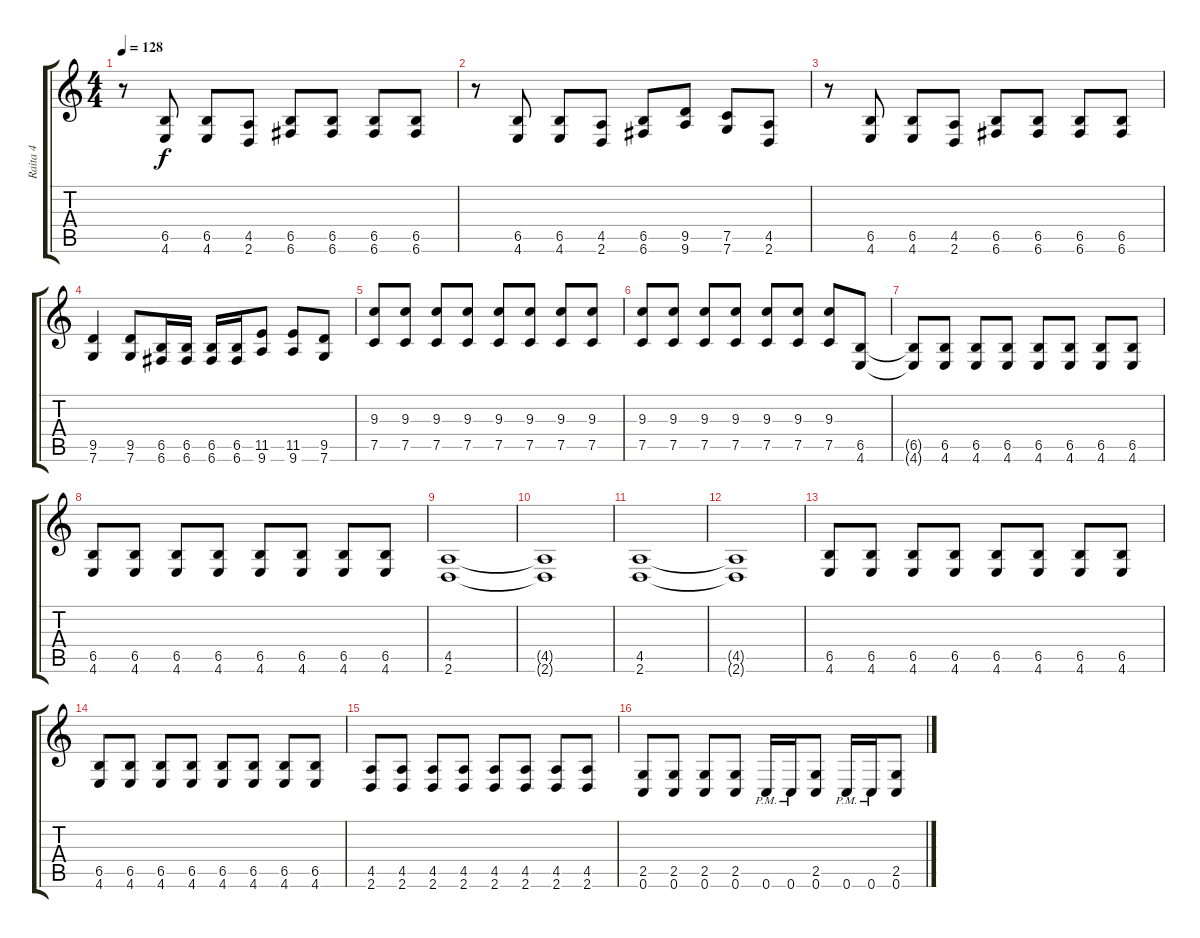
\track ("Raita 4" "Raita 4") {instrument distortionguitar}
\staff {score tabs}
\tuning (C4 G3 Eb3 Bb2 F2 C2) {hide}
\ts (4 4)
\tempo 128
\clef g2
\ks c
r.8{dy f} (6.5 4.6).8 (6.5 4.6).8 (4.5 2.6).8 (6.5 6.6).8 (6.5 6.6).8 (6.5 6.6).8 (6.5 6.6).8 |
r.8 (6.5 4.6).8 (6.5 4.6).8 (4.5 2.6).8 (6.5 6.6).8 (9.5 9.6).8 (7.5 7.6).8 (4.5 2.6).8 |
r.8 (6.5 4.6).8 (6.5 4.6).8 (4.5 2.6).8 (6.5 6.6).8 (6.5 6.6).8 (6.5 6.6).8 (6.5 6.6).8 |
(9.5 7.6).4 (9.5 7.6).8 (6.5 6.6).16 (6.5 6.6).16 (6.5 6.6).16 (6.5 6.6).16 (11.5 9.6).8 (11.5 9.6).8 (9.5 7.6).8 |
(9.3 7.5).8 (9.3 7.5).8 (9.3 7.5).8 (9.3 7.5).8 (9.3 7.5).8 (9.3 7.5).8 (9.3 7.5).8 (9.3 7.5).8 |
(9.3 7.5).8 (9.3 7.5).8 (9.3 7.5).8 (9.3 7.5).8 (9.3 7.5).8 (9.3 7.5).8 (9.3 7.5).8 (6.5 4.6).8 |
(6.5{t} 4.6{t}).8 (6.5 4.6).8 (6.5 4.6).8 (6.5 4.6).8 (6.5 4.6).8 (6.5 4.6).8 (6.5 4.6).8 (6.5 4.6).8 |
(6.5 4.6).8 (6.5 4.6).8 (6.5 4.6).8 (6.5 4.6).8 (6.5 4.6).8 (6.5 4.6).8 (6.5 4.6).8 (6.5 4.6).8 |
(4.5 2.6).1 |
(4.5{t} 2.6{t}).1 |
(4.5 2.6).1 |
(4.5{t} 2.6{t}).1 |
(6.5 4.6).8 (6.5 4.6).8 (6.5 4.6).8 (6.5 4.6).8 (6.5 4.6).8 (6.5 4.6).8 (6.5 4.6).8 (6.5 4.6).8 |
(6.5 4.6).8 (6.5 4.6).8 (6.5 4.6).8 (6.5 4.6).8 (6.5 4.6).8 (6.5 4.6).8 (6.5 4.6).8 (6.5 4.6).8 |
(4.5 2.6).8 (4.5 2.6).8 (4.5 2.6).8 (4.5 2.6).8 (4.5 2.6).8 (4.5 2.6).8 (4.5 2.6).8 (4.5 2.6).8 |
(2.5 0.6).8 (2.5 0.6).8 (2.5 0.6).8 (2.5 0.6).8 0.6{pm}.16 0.6{pm}.16 (2.5 0.6).8 0.6{pm}.16 0.6{pm}.16 (2.5 0.6).8
